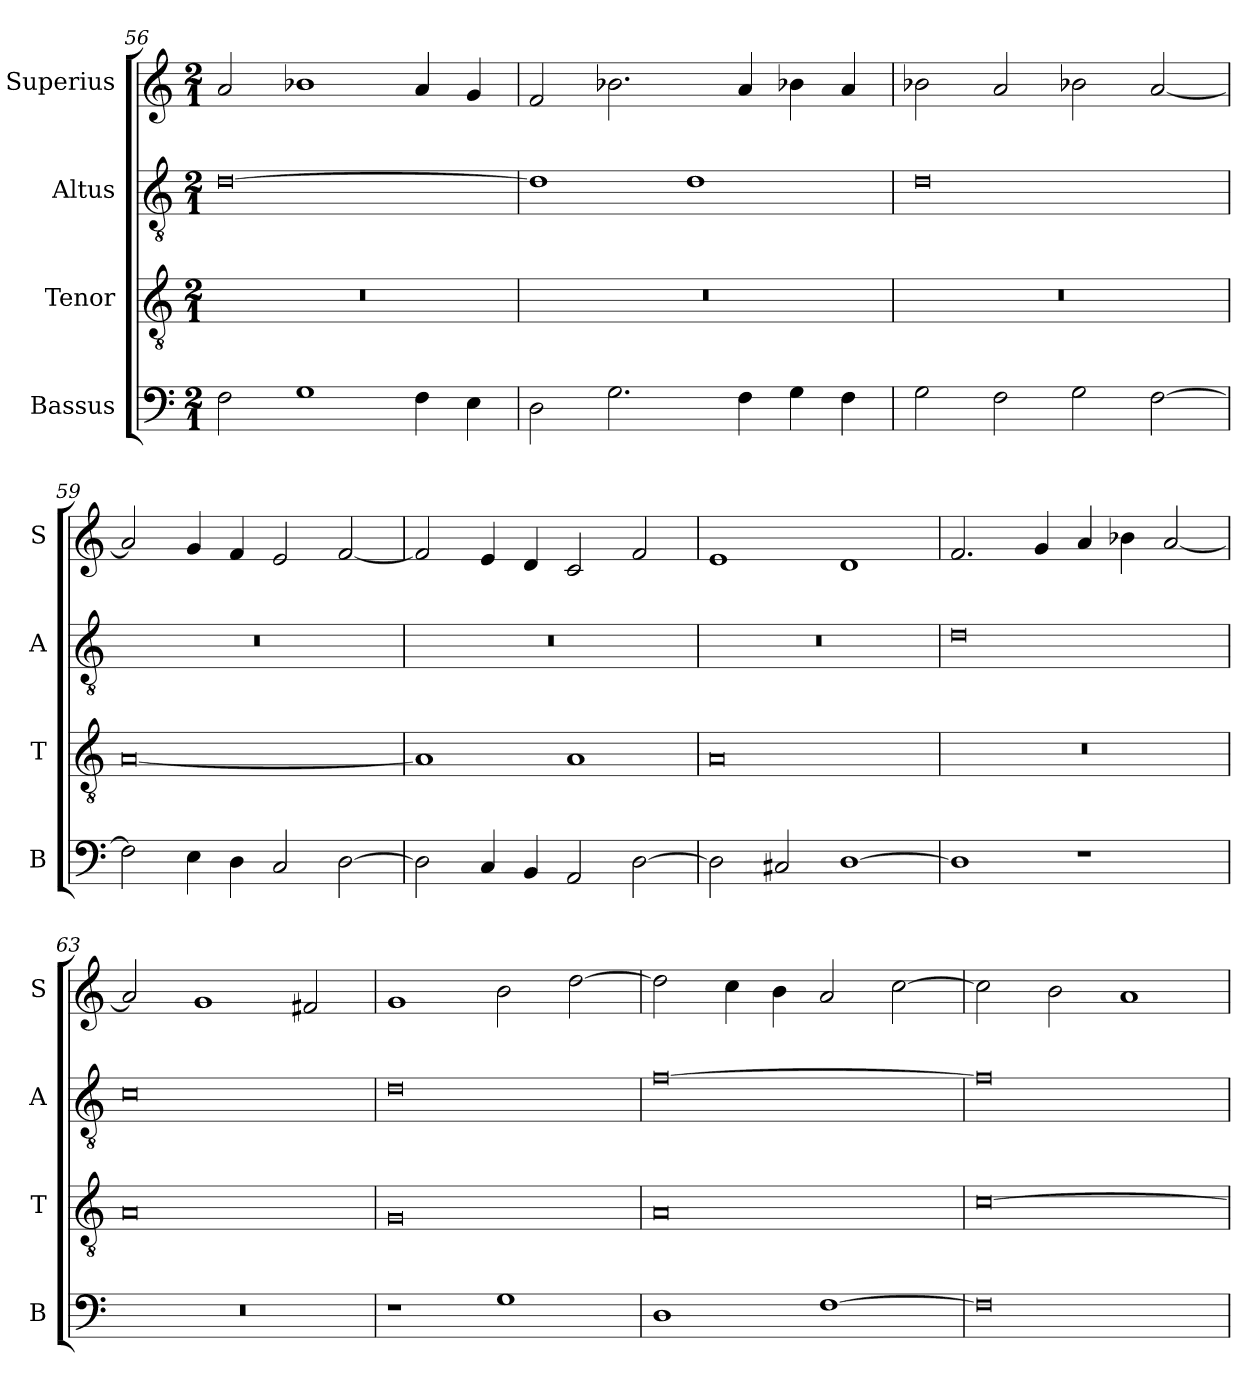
**kern	**kern	**kern	**kern
*part4	*part3	*part2	*part1
*staff4	*staff3	*staff2	*staff1
*I"Bassus	*I"Tenor	*I"Altus	*I"Superius
*I'B	*I'T	*I'A	*I'S
*clefF4	*clefGv2	*clefGv2	*clefG2
*k[]	*k[]	*k[]	*k[]
*M2/1	*M2/1	*M2/1	*M2/1
=56	=56	=56	=56
2F\	0r	[0d	2a/
1G	.	.	1b-X
4F\	.	.	4a/
4E\	.	.	4g/
=57	=57	=57	=57
2D\	0r	1d]	2f/
2.G\	.	.	2.b-X\
.	.	1d	.
4F\	.	.	4a/
4G\	.	.	4b-X\
4F\	.	.	4a/
=58	=58	=58	=58
2G\	0r	0d	2b-X\
2F\	.	.	2a/
2G\	.	.	2b-X\
[2F\	.	.	[2a/
=59	=59	=59	=59
2F\]	[0A	0r	2a/]
4E\	.	.	4g/
4D\	.	.	4f/
2C/	.	.	2e/
[2D\	.	.	[2f/
=60	=60	=60	=60
2D\]	1A]	0r	2f/]
4C/	.	.	4e/
4BB/	.	.	4d/
2AA/	1A	.	2c/
[2D\	.	.	2f/
=61	=61	=61	=61
2D\]	0A	0r	1e
2C#X/	.	.	.
[1D	.	.	1d
=62	=62	=62	=62
1D]	0r	0d	2.f/
.	.	.	4g/
1r	.	.	4a/
.	.	.	4b-X\
.	.	.	[2a/
=63	=63	=63	=63
0r	0A	0c	2a/]
.	.	.	1g
.	.	.	2f#X/
=64	=64	=64	=64
1r	0G	0d	1g
1G	.	.	2b\
.	.	.	[2dd\
=65	=65	=65	=65
1D	0A	[0f	2dd\]
.	.	.	4cc\
.	.	.	4b\
[1F	.	.	2a/
.	.	.	[2cc\
=66	=66	=66	=66
0F]	[0c	0f]	2cc\]
.	.	.	2b\
.	.	.	1a
=	=	=	=
*-	*-	*-	*-
